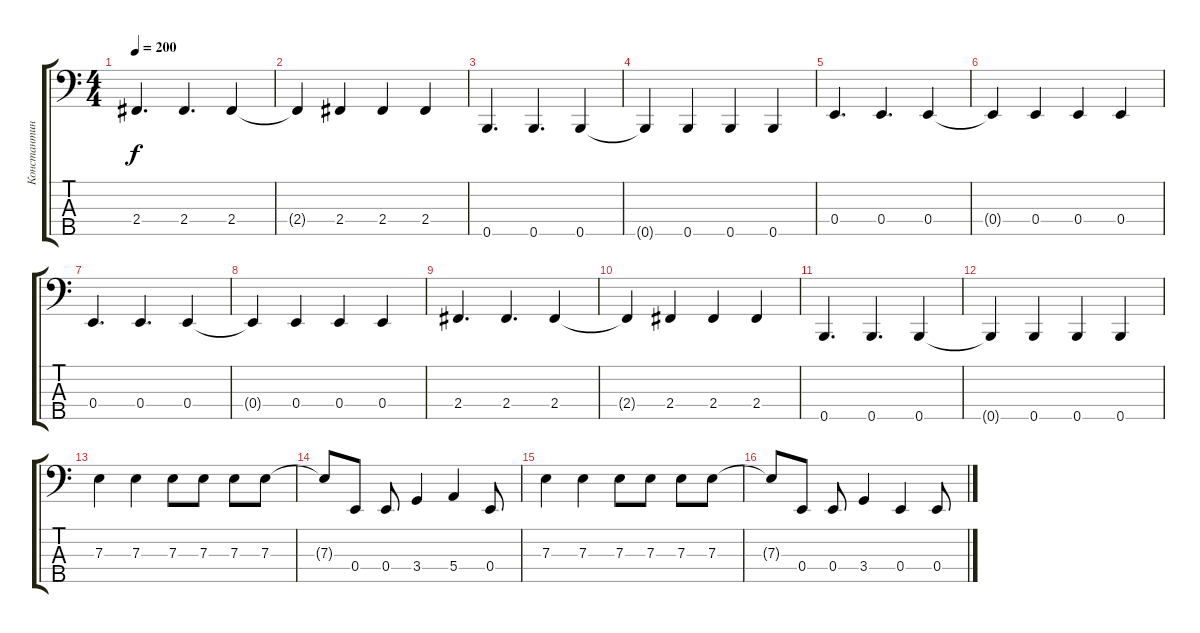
\track ("Константин Бекрев" "Константин") {instrument electricbasspick}
\staff {score tabs}
\tuning (G2 D2 A1 E1 B0) {hide}
\ts (4 4)
\tempo 200
\clef f4
\ks c
2.4.4{d dy f} 2.4.4{d} 2.4.4 |
2.4{t}.4 2.4.4 2.4.4 2.4.4 |
0.5.4{d} 0.5.4{d} 0.5.4 |
0.5{t}.4 0.5.4 0.5.4 0.5.4 |
0.4.4{d} 0.4.4{d} 0.4.4 |
0.4{t}.4 0.4.4 0.4.4 0.4.4 |
0.4.4{d} 0.4.4{d} 0.4.4 |
0.4{t}.4 0.4.4 0.4.4 0.4.4 |
2.4.4{d} 2.4.4{d} 2.4.4 |
2.4{t}.4 2.4.4 2.4.4 2.4.4 |
0.5.4{d} 0.5.4{d} 0.5.4 |
0.5{t}.4 0.5.4 0.5.4 0.5.4 |
7.3.4 7.3.4 7.3.8 7.3.8 7.3.8 7.3.8 |
7.3{t}.8 0.4.8 0.4.8 3.4.4 5.4.4 0.4.8 |
7.3.4 7.3.4 7.3.8 7.3.8 7.3.8 7.3.8 |
7.3{t}.8 0.4.8 0.4.8 3.4.4 0.4.4 0.4.8
